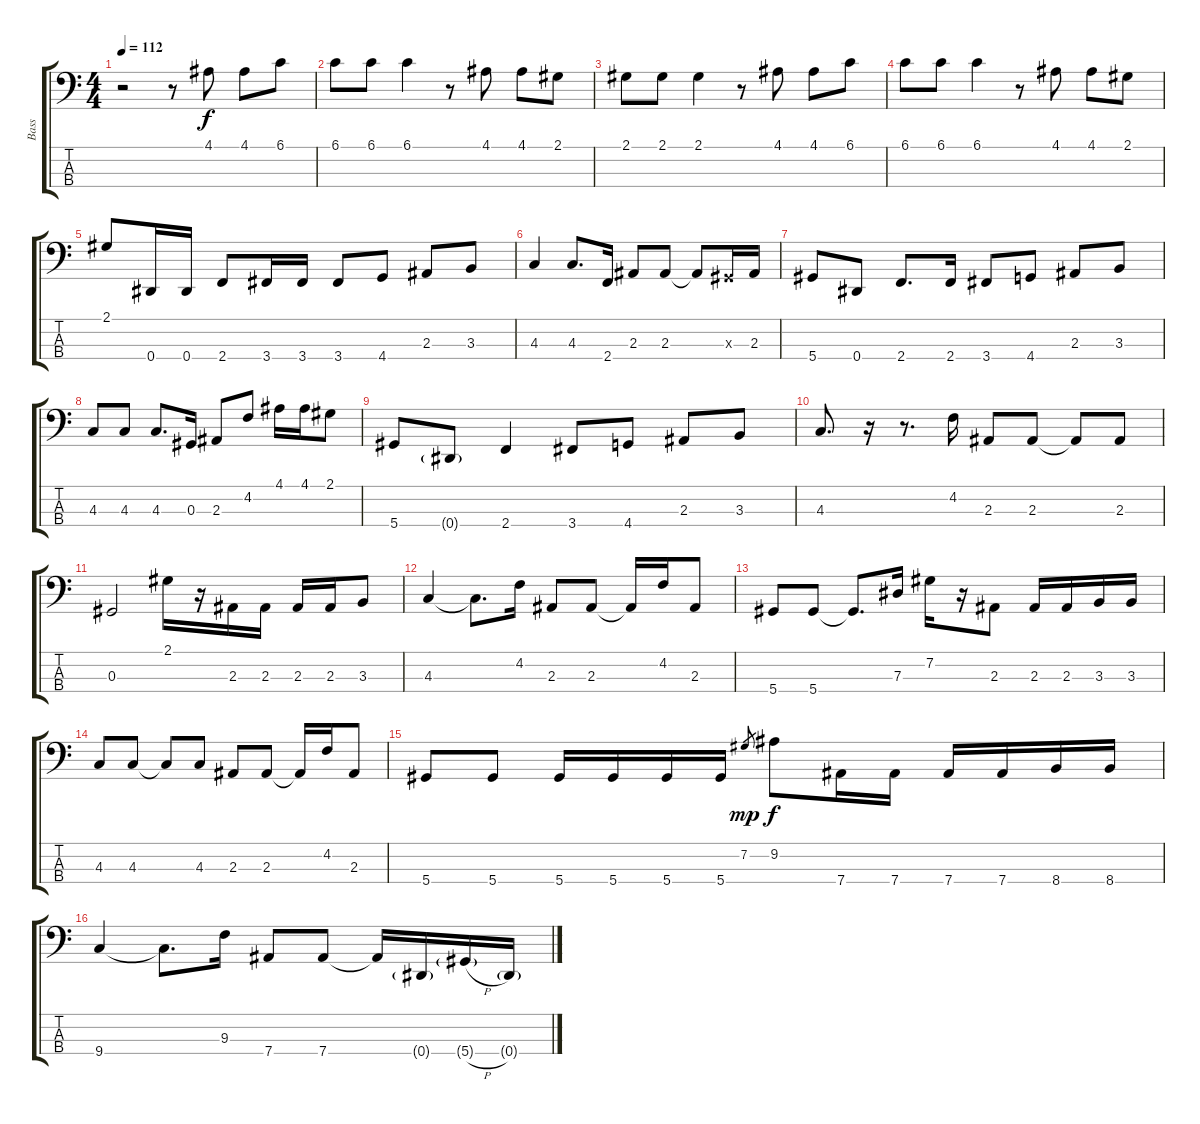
\track ("Bass" "Bass") {instrument electricbassfinger}
\staff {score tabs}
\tuning (Gb2 Db2 Ab1 Eb1) {hide}
\ts (4 4)
\tempo 112
\clef f4
\ks c
r.2{dy f instrument electricbassfinger} r.8 4.1.8 4.1.8 6.1.8 |
6.1.8 6.1.8 6.1.4 r.8 4.1.8 4.1.8 2.1.8 |
2.1.8 2.1.8 2.1.4 r.8 4.1.8 4.1.8 6.1.8 |
6.1.8 6.1.8 6.1.4 r.8 4.1.8 4.1.8 2.1.8 |
2.1.8 0.4.16 0.4.16 2.4.8 3.4.16 3.4.16 3.4.8 4.4.8 2.3.8 3.3.8 |
4.3.4 4.3.8{d} 2.4.16 2.3.8 2.3.8 2.3{t}.8 0.3{x}.16 2.3.16 |
5.4.8 0.4.8 2.4.8{d} 2.4.16 3.4.8 4.4.8 2.3.8 3.3.8 |
4.3.8 4.3.8 4.3.8{d} 0.3.16 2.3.8 4.2.8 4.1.16 4.1.16 2.1.8 |
5.4.8 0.4{g}.8 2.4.4 3.4.8 4.4.8 2.3.8 3.3.8 |
4.3.8{d} r.16 r.8{d} 4.2.16 2.3.8 2.3.8 2.3{t}.8 2.3.8 |
0.3.2 2.1.16 r.16 2.3.16 2.3.16 2.3.16 2.3.16 3.3.8 |
4.3.4 4.3{t}.8{d} 4.2.16 2.3.8 2.3.8 2.3{t}.16 4.2.16 2.3.8 |
5.4.8 5.4.8 5.4{t}.8{d} 7.3.16 7.2.16 r.16 2.3.8 2.3.16 2.3.16 3.3.16 3.3.16 |
4.3.8 4.3.8 4.3{t}.8 4.3.8 2.3.8 2.3.8 2.3{t}.16 4.2.16 2.3.8 |
5.4.8 5.4.8 5.4.16 5.4.16 5.4.16 5.4.16 7.2.8{gr dy mp} 9.2.8{dy f} 7.4.16 7.4.16 7.4.16 7.4.16 8.4.16 8.4.16 |
9.4.4 9.4{t}.8{d} 9.3.16 7.4.8 7.4.8 7.4{t}.16 0.4{g}.16 5.4{h g}.16 0.4{g}.16
